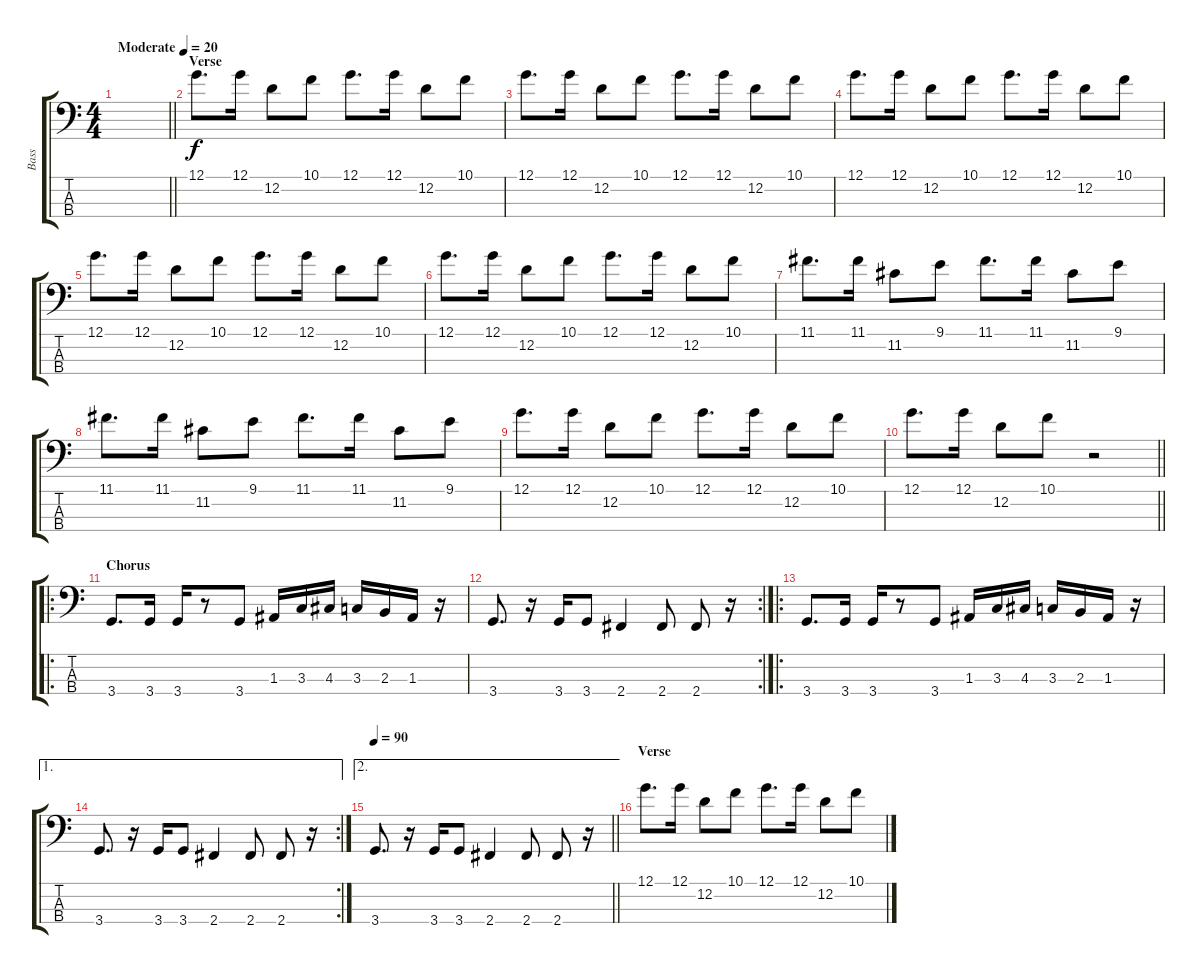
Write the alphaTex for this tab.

\track ("Bass" "Bass") {instrument electricbassfinger}
\staff {score tabs}
\tuning (G2 D2 A1 E1) {hide}
\ts (4 4)
\tempo (20 "Moderate")
\tempo 90
\tempo (20 "Moderate")
\clef f4
\barLineRight lightlight
\ks c
|
\section ("" "Verse")
12.1.8{d} 12.1.16 12.2.8 10.1.8 12.1.8{d} 12.1.16 12.2.8 10.1.8 |
12.1.8{d} 12.1.16 12.2.8 10.1.8 12.1.8{d} 12.1.16 12.2.8 10.1.8 |
12.1.8{d} 12.1.16 12.2.8 10.1.8 12.1.8{d} 12.1.16 12.2.8 10.1.8 |
12.1.8{d} 12.1.16 12.2.8 10.1.8 12.1.8{d} 12.1.16 12.2.8 10.1.8 |
12.1.8{d} 12.1.16 12.2.8 10.1.8 12.1.8{d} 12.1.16 12.2.8 10.1.8 |
11.1.8{d} 11.1.16 11.2.8 9.1.8 11.1.8{d} 11.1.16 11.2.8 9.1.8 |
11.1.8{d} 11.1.16 11.2.8 9.1.8 11.1.8{d} 11.1.16 11.2.8 9.1.8 |
12.1.8{d} 12.1.16 12.2.8 10.1.8 12.1.8{d} 12.1.16 12.2.8 10.1.8 |
\barLineRight lightlight
12.1.8{d} 12.1.16 12.2.8 10.1.8 r.2 |
\ro
\section ("" "Chorus")
3.4.8{d} 3.4.16 3.4.16 r.8 3.4.8 1.3.16 3.3.16 4.3.16 3.3.16 2.3.16 1.3.16 r.16 |
\rc 2
3.4.8{d} r.16 3.4.16 3.4.8 2.4.4 2.4.8 2.4.8 r.16 |
\ro
3.4.8{d} 3.4.16 3.4.16 r.8 3.4.8 1.3.16 3.3.16 4.3.16 3.3.16 2.3.16 1.3.16 r.16 |
\ae 1
\rc 2
3.4.8{d} r.16 3.4.16 3.4.8 2.4.4 2.4.8 2.4.8 r.16 |
\ae 2
\tempo 90
\barLineRight lightlight
3.4.8{d} r.16 3.4.16 3.4.8 2.4.4 2.4.8 2.4.8 r.16 |
\section ("" "Verse")
12.1.8{d} 12.1.16 12.2.8 10.1.8 12.1.8{d} 12.1.16 12.2.8 10.1.8
